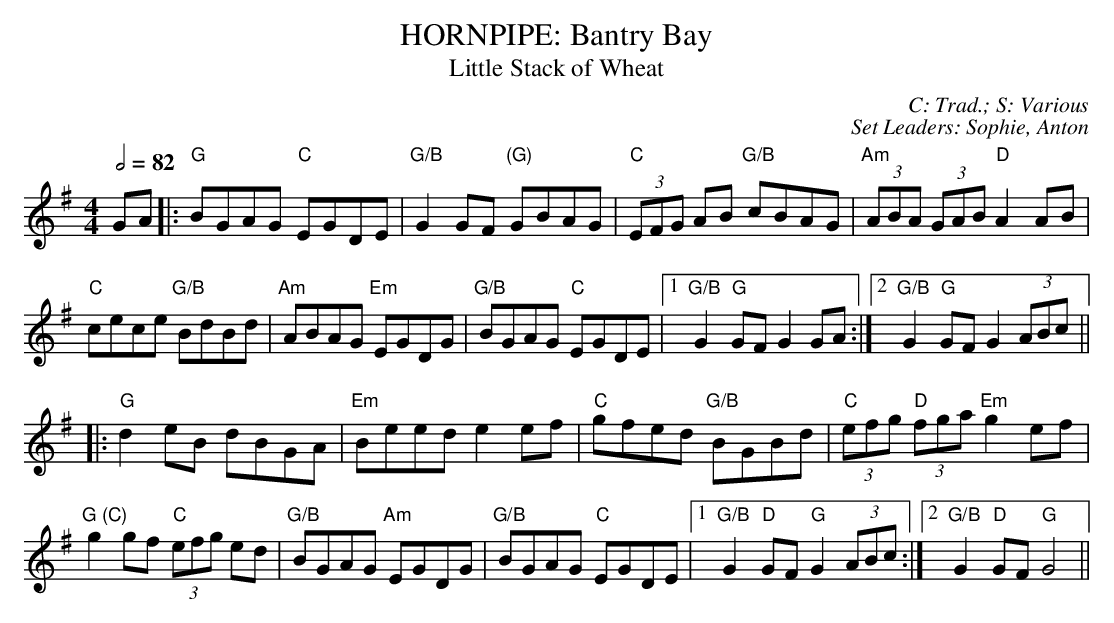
X:1
T: HORNPIPE: Bantry Bay
T: Little Stack of Wheat
C: C: Trad.; S: Various
C: Set Leaders: Sophie, Anton
M: 4/4
L: 1/8
Q: 1/2=82
K: Gmaj
GA|:"G"BGAG "C"EGDE|"G/B"G2GF "(G)"GBAG|"C"(3EFG AB "G/B"cBAG|"Am"(3ABA (3GAB "D"A2 AB|
"C"cece "G/B"BdBd|"Am"ABAG "Em"EGDG|"G/B"BGAG "C"EGDE|1 "G/B"G2 "G"GF G2GA:|2 "G/B"G2 "G"GF G2 (3ABc||
|:"G"d2 eB dBGA|"Em"Beed e2 ef|"C"gfed "G/B"BGBd|"C"(3efg "D"(3fga "Em"g2 ef|
"G (C)"g2 gf "C"(3efg ed|"G/B"BGAG "Am"EGDG|"G/B"BGAG "C"EGDE|1 "G/B"G2 "D"GF "G"G2 (3ABc:|2 "G/B"G2 "D"GF "G"G4||
